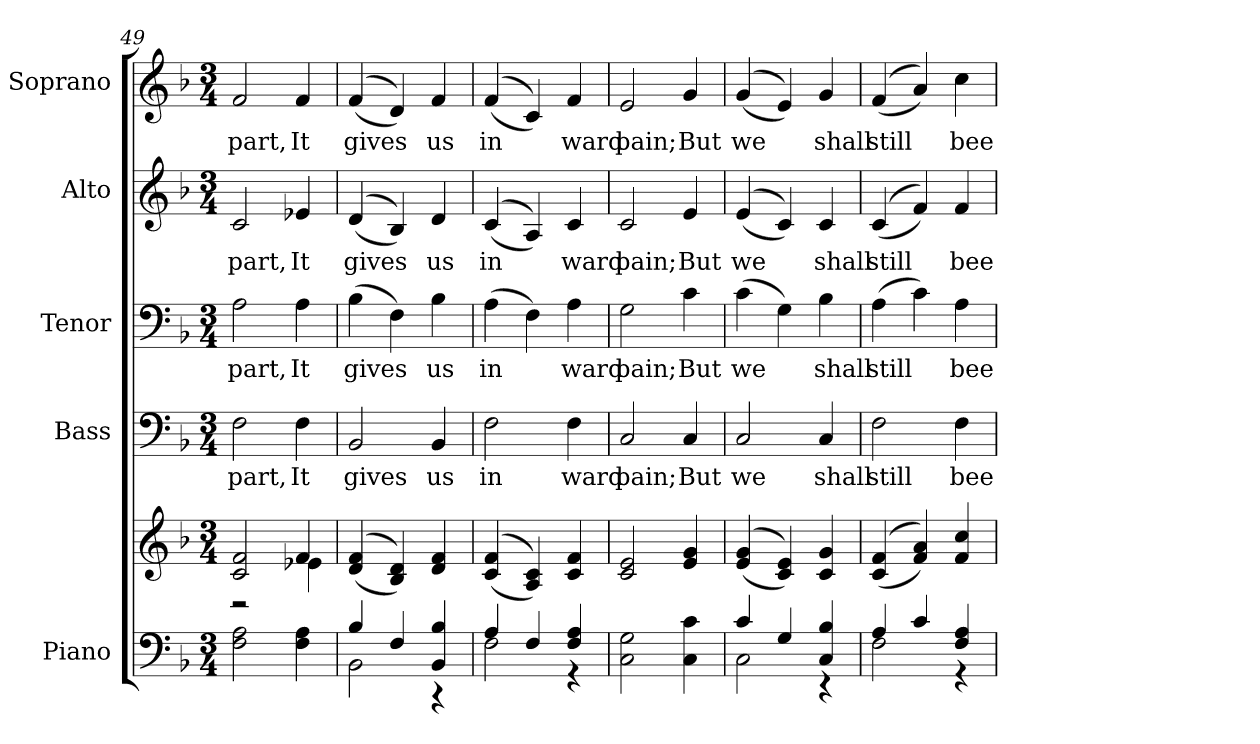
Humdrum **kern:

**kern	**kern	**kern	**text	**kern	**text	**kern	**text	**kern	**text
*part5	*part5	*part4	*part4	*part3	*part3	*part2	*part2	*part1	*part1
*staff6	*staff5	*staff4	*staff4	*staff3	*staff3	*staff2	*staff2	*staff1	*staff1
*I"Piano	*	*I"Bass	*	*I"Tenor	*	*I"Alto	*	*I"Soprano	*
*I'Pno.	*	*I'B.	*	*I'T.	*	*I'A.	*	*I'S.	*
!!LO:PB:g=z
*clefF4	*clefG2	*clefF4	*	*clefF4	*	*clefG2	*	*clefG2	*
*k[b-]	*k[b-]	*k[b-]	*	*k[b-]	*	*k[b-]	*	*k[b-]	*
*F:	*F:	*F:	*	*F:	*	*F:	*	*F:	*
*M3/4	*M3/4	*M3/4	*	*M3/4	*	*M3/4	*	*M3/4	*
=49	=49	=49	=49	=49	=49	=49	=49	=49	=49
*	*^	*	*	*	*	*	*	*	*
!	!	!	!	!LO:LY:b:color=#000000	!	!	!	!	!	!
!	!	!	!	!	!	!LO:LY:b:color=#000000	!	!	!	!
!	!	!	!	!	!	!	!	!LO:LY:b:color=#000000	!	!
!	!	!	!	!	!	!	!	!	!	!LO:LY:b:color=#000000
2Fi\ 2Ai	2ci/ 2fi	2r	2Fi\	part,	2Ai\	part,	2ci/	part,	2fi/	part,
!	!	!	!	!LO:LY:b:color=#000000	!	!	!	!	!	!
!	!	!	!	!	!	!LO:LY:b:color=#000000	!	!	!	!
!	!	!	!	!	!	!	!	!LO:LY:b:color=#000000	!	!
!	!	!	!	!	!	!	!	!	!	!LO:LY:b:color=#000000
4Fi\ 4Ai	4fi/	4e-Xi\	4Fi\	It	4Ai\	It	4e-Xi/	It	4fi/	It
*	*v	*v	*	*	*	*	*	*	*	*
=50	=50	=50	=50	=50	=50	=50	=50	=50	=50
*^	*	*	*	*	*	*	*	*	*
*	*	*^	*	*	*	*	*	*	*	*
!	!	!	!	!	!LO:LY:b:color=#000000	!	!	!	!	!	!
*	*	*v	*v	*	*	*	*	*	*	*	*
*	*	*^	*	*	*	*	*	*	*	*
!	!	!	!	!	!	!	!LO:LY:b:color=#000000	!	!	!	!
*	*	*v	*v	*	*	*	*	*	*	*	*
*	*	*^	*	*	*	*	*	*	*	*
!	!	!	!	!	!	!	!	!	!LO:LY:b:color=#000000	!	!
*	*	*v	*v	*	*	*	*	*	*	*	*
*	*	*^	*	*	*	*	*	*	*	*
!	!	!	!	!	!	!	!	!	!	!	!LO:LY:b:color=#000000
*	*	*v	*v	*	*	*	*	*	*	*	*
4B-i/	2BB-i\	((4di/ 4fi	2BB-i/	gives	(4B-i\	gives	((4di/	gives	((4fi/	gives
4Fi/	.	4B-i/ 4di))	.	.	4Fi\)	.	4B-i/))	.	4di/))	.
!	!	!	!	!LO:LY:b:color=#000000	!	!	!	!	!	!
!	!	!	!	!	!	!LO:LY:b:color=#000000	!	!	!	!
!	!	!	!	!	!	!	!	!LO:LY:b:color=#000000	!	!
!	!	!	!	!	!	!	!	!	!	!LO:LY:b:color=#000000
4BB-i/ 4B-i	4r	4di/ 4fi	4BB-i/	us	4B-i\	us	4di/	us	4fi/	us
!!LO:LB:g=z
=51	=51	=51	=51	=51	=51	=51	=51	=51	=51	=51
!	!	!	!	!LO:LY:b:color=#000000	!	!	!	!	!	!
!	!	!	!	!	!	!LO:LY:b:color=#000000	!	!	!	!
!	!	!	!	!	!	!	!	!LO:LY:b:color=#000000	!	!
!	!	!	!	!	!	!	!	!	!	!LO:LY:b:color=#000000
4Ai/	2Fi\	((4ci/ 4fi	2Fi\	in	(4Ai\	in	((4ci/	in	((4fi/	in
4Fi/	.	4Ai/ 4ci))	.	.	4Fi\)	.	4Ai/))	.	4ci/))	.
!	!	!	!	!LO:LY:b:color=#000000	!	!	!	!	!	!
!	!	!	!	!	!	!LO:LY:b:color=#000000	!	!	!	!
!	!	!	!	!	!	!	!	!LO:LY:b:color=#000000	!	!
!	!	!	!	!	!	!	!	!	!	!LO:LY:b:color=#000000
4Fi/ 4Ai	4r	4ci/ 4fi	4Fi\	ward	4Ai\	ward	4ci/	ward	4fi/	ward
*v	*v	*	*	*	*	*	*	*	*	*
=52	=52	=52	=52	=52	=52	=52	=52	=52	=52
*^	*	*	*	*	*	*	*	*	*
!	!	!	!	!LO:LY:b:color=#000000	!	!	!	!	!	!
*v	*v	*	*	*	*	*	*	*	*	*
*^	*	*	*	*	*	*	*	*	*
!	!	!	!	!	!	!LO:LY:b:color=#000000	!	!	!	!
*v	*v	*	*	*	*	*	*	*	*	*
*^	*	*	*	*	*	*	*	*	*
!	!	!	!	!	!	!	!	!LO:LY:b:color=#000000	!	!
*v	*v	*	*	*	*	*	*	*	*	*
*^	*	*	*	*	*	*	*	*	*
!	!	!	!	!	!	!	!	!	!	!LO:LY:b:color=#000000
*v	*v	*	*	*	*	*	*	*	*	*
2Ci\ 2Gi	2ci/ 2ei	2Ci/	pain;	2Gi\	pain;	2ci/	pain;	2ei/	pain;
!	!	!	!LO:LY:b:color=#000000	!	!	!	!	!	!
!	!	!	!	!	!LO:LY:b:color=#000000	!	!	!	!
!	!	!	!	!	!	!	!LO:LY:b:color=#000000	!	!
!	!	!	!	!	!	!	!	!	!LO:LY:b:color=#000000
4Ci\ 4ci	4ei/ 4gi	4Ci/	But	4ci\	But	4ei/	But	4gi/	But
!!LO:PB:g=z
=53	=53	=53	=53	=53	=53	=53	=53	=53	=53
*^	*	*	*	*	*	*	*	*	*
!	!	!	!	!LO:LY:b:color=#000000	!	!	!	!	!	!
!	!	!	!	!	!	!LO:LY:b:color=#000000	!	!	!	!
!	!	!	!	!	!	!	!	!LO:LY:b:color=#000000	!	!
!	!	!	!	!	!	!	!	!	!	!LO:LY:b:color=#000000
4ci/	2Ci\	((4ei/ 4gi	2Ci/	we	(4ci\	we	((4ei/	we	((4gi/	we
4Gi/	.	4ci/ 4ei))	.	.	4Gi\)	.	4ci/))	.	4ei/))	.
!	!	!	!	!LO:LY:b:color=#000000	!	!	!	!	!	!
!	!	!	!	!	!	!LO:LY:b:color=#000000	!	!	!	!
!	!	!	!	!	!	!	!	!LO:LY:b:color=#000000	!	!
!	!	!	!	!	!	!	!	!	!	!LO:LY:b:color=#000000
4Ci/ 4B-i	4r	4ci/ 4gi	4Ci/	shall	4B-i\	shall	4ci/	shall	4gi/	shall
=54	=54	=54	=54	=54	=54	=54	=54	=54	=54	=54
!	!	!	!	!LO:LY:b:color=#000000	!	!	!	!	!	!
!	!	!	!	!	!	!LO:LY:b:color=#000000	!	!	!	!
!	!	!	!	!	!	!	!	!LO:LY:b:color=#000000	!	!
!	!	!	!	!	!	!	!	!	!	!LO:LY:b:color=#000000
4Ai/	2Fi\	((4ci/ 4fi	2Fi\	still	(4Ai\	still	((4ci/	still	((4fi/	still
4ci/	.	4fi/ 4ai))	.	.	4ci\)	.	4fi/))	.	4ai/))	.
!	!	!	!	!LO:LY:b:color=#000000	!	!	!	!	!	!
!	!	!	!	!	!	!LO:LY:b:color=#000000	!	!	!	!
!	!	!	!	!	!	!	!	!LO:LY:b:color=#000000	!	!
!	!	!	!	!	!	!	!	!	!	!LO:LY:b:color=#000000
4Fi/ 4Ai	4r	4fi/ 4cci	4Fi\	bee	4Ai\	bee	4fi/	bee	4cci\	bee
*v	*v	*	*	*	*	*	*	*	*	*
=	=	=	=	=	=	=	=	=	=
*-	*-	*-	*-	*-	*-	*-	*-	*-	*-
